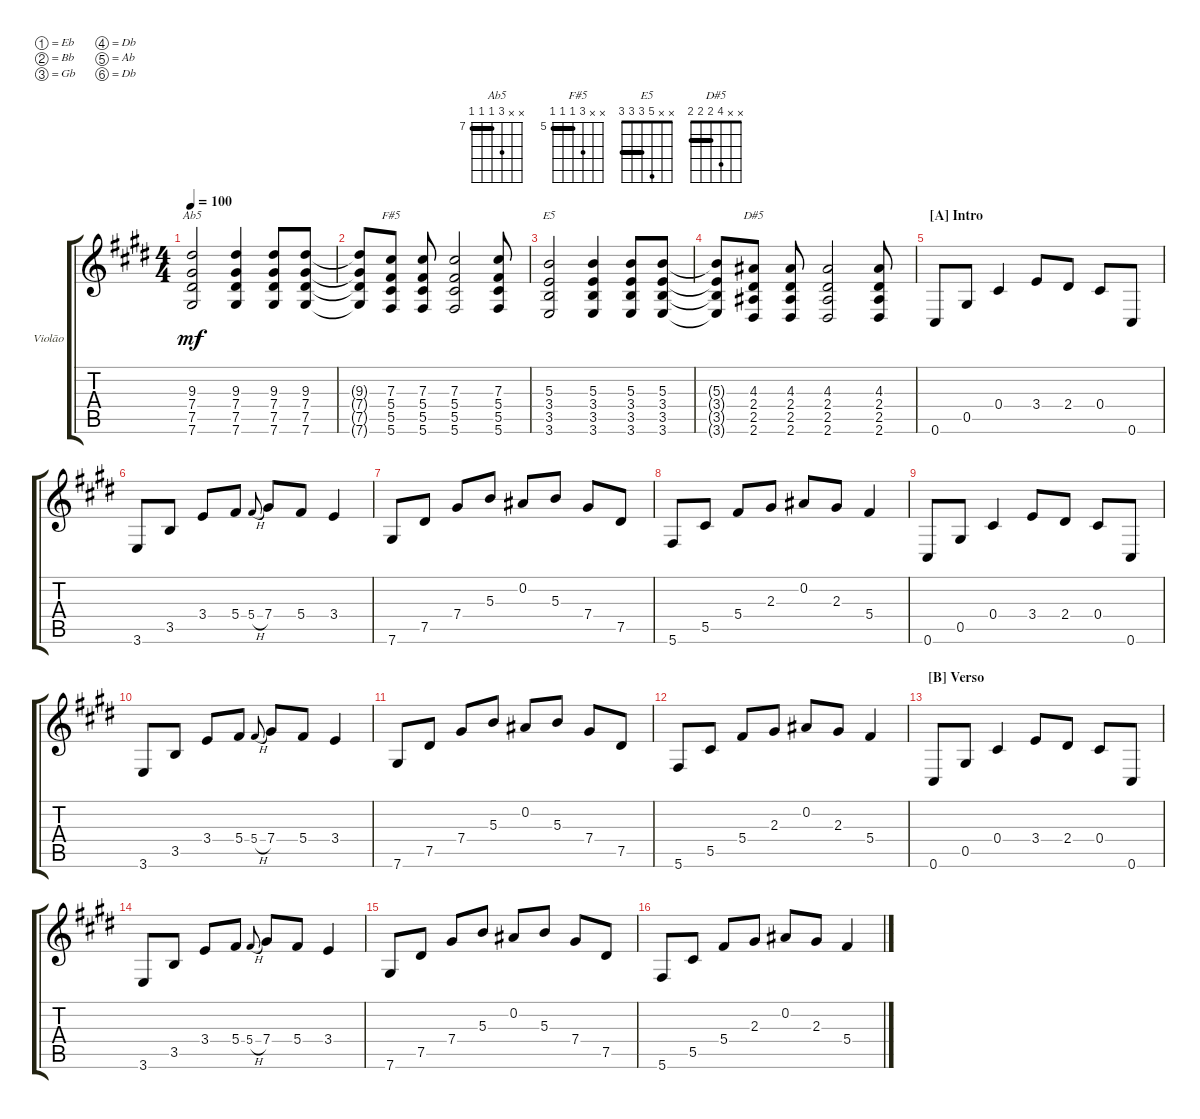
\defaultSystemsLayout 4
\bracketExtendMode groupsimilarinstruments
\firstSystemTrackNameOrientation horizontal
\otherSystemsTrackNameOrientation horizontal
\track ("Violão" "Violão") {multiBarRest instrument acousticguitarsteel}
\staff {score tabs}
\tuning (Eb4 Bb3 Gb3 Db3 Ab2 Db2)
\chord ("Ab5" x x 9 7 7 7) {firstfret 7 barre (7 7)}
\chord ("F#5" x x 7 5 5 5) {firstfret 5 barre (5 5)}
\chord ("E5" x x 5 3 3 3) {barre (3 3)}
\chord ("D#5" x x 4 2 2 2) {barre (2 2)}
\ts (4 4)
\tempo 100
\clef g2
\ks e
(7.6 7.5 7.4 9.3).2{ch "Ab5" dy mf} (7.6 7.5 7.4 9.3).4 (7.6 7.5 7.4 9.3).8 (7.6 7.5 7.4 9.3).8 |
(9.3{t} 7.4{t} 7.5{t} 7.6{t}).8 (5.6 5.5 5.4 7.3).8{ch "F#5"} (5.6 5.5 5.4 7.3).8 (5.6 5.5 5.4 7.3).2 (5.6 5.5 5.4 7.3).8 |
(3.6 3.5 3.4 5.3).2{ch "E5"} (3.6 3.5 3.4 5.3).4 (3.6 3.5 3.4 5.3).8 (3.6 3.5 3.4 5.3).8 |
(5.3{t} 3.4{t} 3.5{t} 3.6{t}).8 (2.6 2.5 2.4 4.3).8{ch "D#5"} (2.6 2.5 2.4 4.3).8 (2.6 2.5 2.4 4.3).2 (2.6 2.5 2.4 4.3).8 |
\section ("A" "Intro")
0.6.8 0.5.8 0.4.4 3.4.8 2.4.8 0.4.8 0.6.8 |
3.6.8 3.5.8 3.4.8 5.4.8 5.4{h}.8{gr onbeat} 7.4.8 5.4.8 3.4.4 |
7.6.8 7.5.8 7.4.8 5.3.8 0.2.8 5.3.8 7.4.8 7.5.8 |
5.6.8 5.5.8 5.4.8 2.3.8 0.2.8 2.3.8 5.4.4 |
0.6.8 0.5.8 0.4.4 3.4.8 2.4.8 0.4.8 0.6.8 |
3.6.8 3.5.8 3.4.8 5.4.8 5.4{h}.8{gr onbeat} 7.4.8 5.4.8 3.4.4 |
7.6.8 7.5.8 7.4.8 5.3.8 0.2.8 5.3.8 7.4.8 7.5.8 |
5.6.8 5.5.8 5.4.8 2.3.8 0.2.8 2.3.8 5.4.4 |
\section ("B" "Verso")
0.6.8 0.5.8 0.4.4 3.4.8 2.4.8 0.4.8 0.6.8 |
3.6.8 3.5.8 3.4.8 5.4.8 5.4{h}.8{gr onbeat} 7.4.8 5.4.8 3.4.4 |
7.6.8 7.5.8 7.4.8 5.3.8 0.2.8 5.3.8 7.4.8 7.5.8 |
5.6.8 5.5.8 5.4.8 2.3.8 0.2.8 2.3.8 5.4.4
